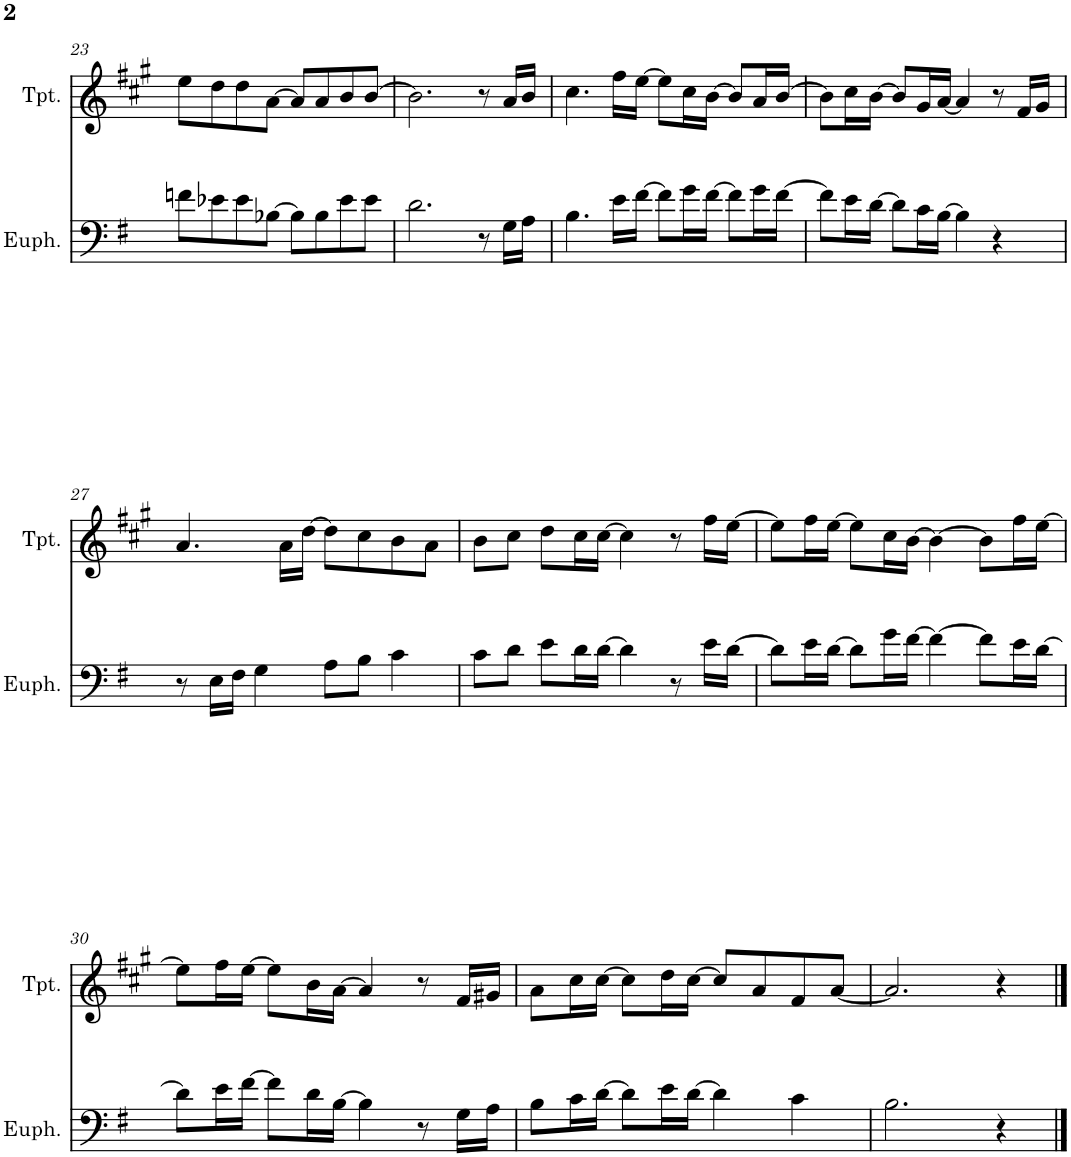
**kern	**kern
*part2	*part1
*staff2	*staff1
*I"Euphonium	*I"Trumpet
*I'Euph.	*I'Tpt.
!!LO:PB:g=z
*clefF4	*clefG2
*	*Trd1c2
*k[f#]	*k[f#c#g#]
*M4/4	*M4/4
=23	=23
8fn\L	8ee\L
8e-X\	8dd\
8e-\	8dd\
[8B-X\J	[8a\J
8B-\L]	8a/L]
8B-\	8a/
8e-\	8b/
8e-\J	[8b/J
=24	=24
2.d\	2.b\]
8r	8r
16G\LL	16a/LL
16A\JJ	16b/JJ
=25	=25
4.B\	4.cc#\
16e\LL	16ff#\LL
[16f#\JJ	[16ee\JJ
8f#\L]	8ee\L]
16g\L	16cc#\L
[16f#\JJ	[16b\JJ
8f#\L]	8b/L]
16g\L	16a/L
[16f#\JJ	[16b/JJ
=26	=26
8f#\L]	8b\L]
16e\L	16cc#\L
[16d\JJ	[16b\JJ
8d\L]	8b/L]
16c\L	16g#/L
[16B\JJ	[16a/JJ
4B\]	4a/]
4r	8r
.	16f#/LL
.	16g#/JJ
!!LO:LB:g=z
=27	=27
8r	4.a/
16E\LL	.
16F#\JJ	.
4G\	.
.	16a\LL
.	[16dd\JJ
8A\L	8dd\L]
8B\J	8cc#\
4c\	8b\
.	8a\J
=28	=28
8c\L	8b\L
8d\J	8cc#\J
8e\L	8dd\L
16d\L	16cc#\L
[16d\JJ	[16cc#\JJ
4d\]	4cc#\]
8r	8r
16e\LL	16ff#\LL
[16d\JJ	[16ee\JJ
=29	=29
8d\L]	8ee\L]
16e\L	16ff#\L
[16d\JJ	[16ee\JJ
8d\L]	8ee\L]
16g\L	16cc#\L
[16f#\JJ	[16b\JJ
4f#\_	4b\_
8f#\L]	8b\L]
16e\L	16ff#\L
[16d\JJ	[16ee\JJ
!!LO:LB:g=z
=30	=30
8d\L]	8ee\L]
16e\L	16ff#\L
[16f#\JJ	[16ee\JJ
8f#\L]	8ee\L]
16d\L	16b\L
[16B\JJ	[16a\JJ
4B\]	4a/]
8r	8r
16G\LL	16f#/LL
16A\JJ	16g#X/JJ
=31	=31
8B\L	8a\L
16c\L	16cc#\L
[16d\JJ	[16cc#\JJ
8d\L]	8cc#\L]
16e\L	16dd\L
[16d\JJ	[16cc#\JJ
4d\]	8cc#/L]
.	8a/
4c\	8f#/
.	[8a/J
=32	=32
2.B\	2.a/]
4r	4r
==	==
*-	*-
